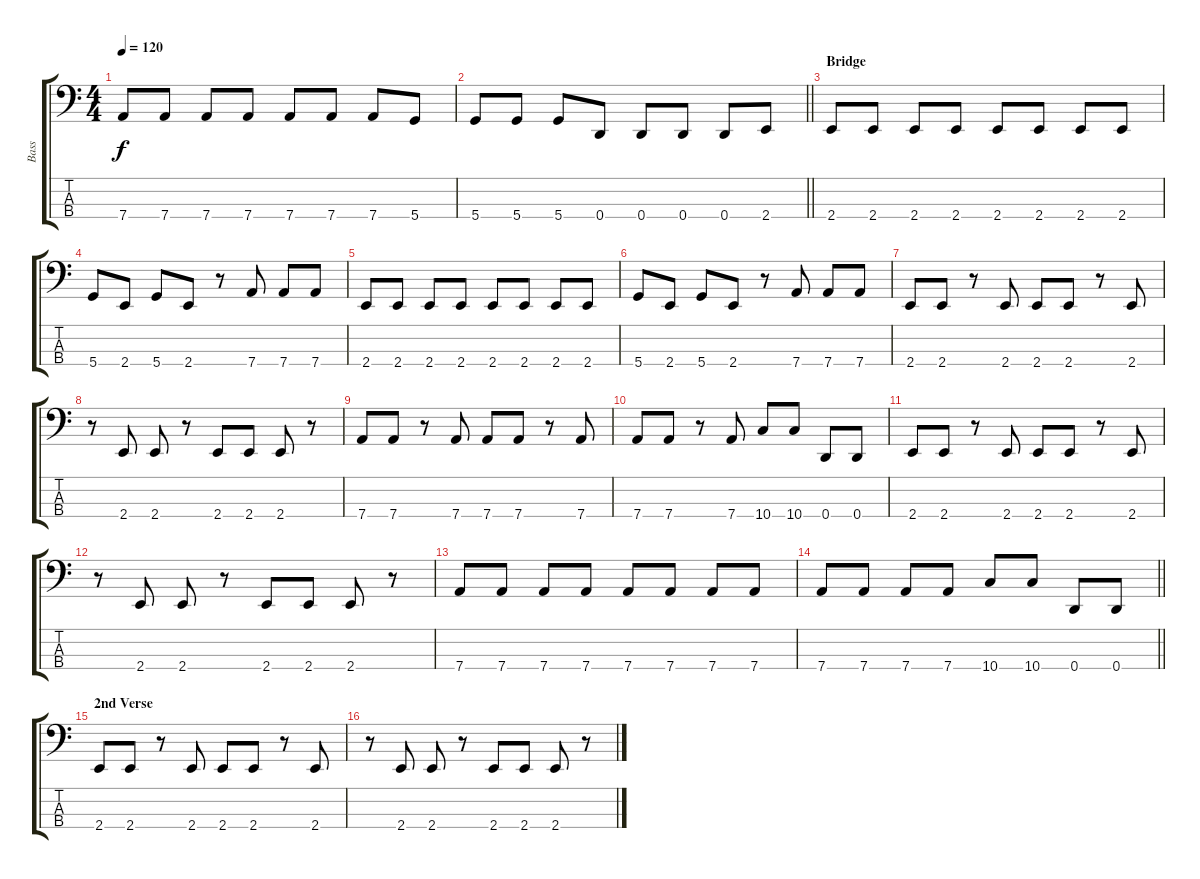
\track ("Bass" "Bass") {instrument slapbass1}
\staff {score tabs}
\tuning (G2 D2 A1 D1) {hide}
\ts (4 4)
\tempo 120
\clef f4
\ks c
7.4.8{dy f} 7.4.8 7.4.8 7.4.8 7.4.8 7.4.8 7.4.8 5.4.8 |
\barLineRight lightlight
5.4.8 5.4.8 5.4.8 0.4.8 0.4.8 0.4.8 0.4.8 2.4.8 |
\section ("" "Bridge")
2.4.8 2.4.8 2.4.8 2.4.8 2.4.8 2.4.8 2.4.8 2.4.8 |
5.4.8 2.4.8 5.4.8 2.4.8 r.8 7.4.8 7.4.8 7.4.8 |
2.4.8 2.4.8 2.4.8 2.4.8 2.4.8 2.4.8 2.4.8 2.4.8 |
5.4.8 2.4.8 5.4.8 2.4.8 r.8 7.4.8 7.4.8 7.4.8 |
2.4.8 2.4.8 r.8 2.4.8 2.4.8 2.4.8 r.8 2.4.8 |
r.8 2.4.8 2.4.8 r.8 2.4.8 2.4.8 2.4.8 r.8 |
7.4.8 7.4.8 r.8 7.4.8 7.4.8 7.4.8 r.8 7.4.8 |
7.4.8 7.4.8 r.8 7.4.8 10.4.8 10.4.8 0.4.8 0.4.8 |
2.4.8 2.4.8 r.8 2.4.8 2.4.8 2.4.8 r.8 2.4.8 |
r.8 2.4.8 2.4.8 r.8 2.4.8 2.4.8 2.4.8 r.8 |
7.4.8 7.4.8 7.4.8 7.4.8 7.4.8 7.4.8 7.4.8 7.4.8 |
\barLineRight lightlight
7.4.8 7.4.8 7.4.8 7.4.8 10.4.8 10.4.8 0.4.8 0.4.8 |
\section ("" "2nd Verse")
2.4.8 2.4.8 r.8 2.4.8 2.4.8 2.4.8 r.8 2.4.8 |
r.8 2.4.8 2.4.8 r.8 2.4.8 2.4.8 2.4.8 r.8
